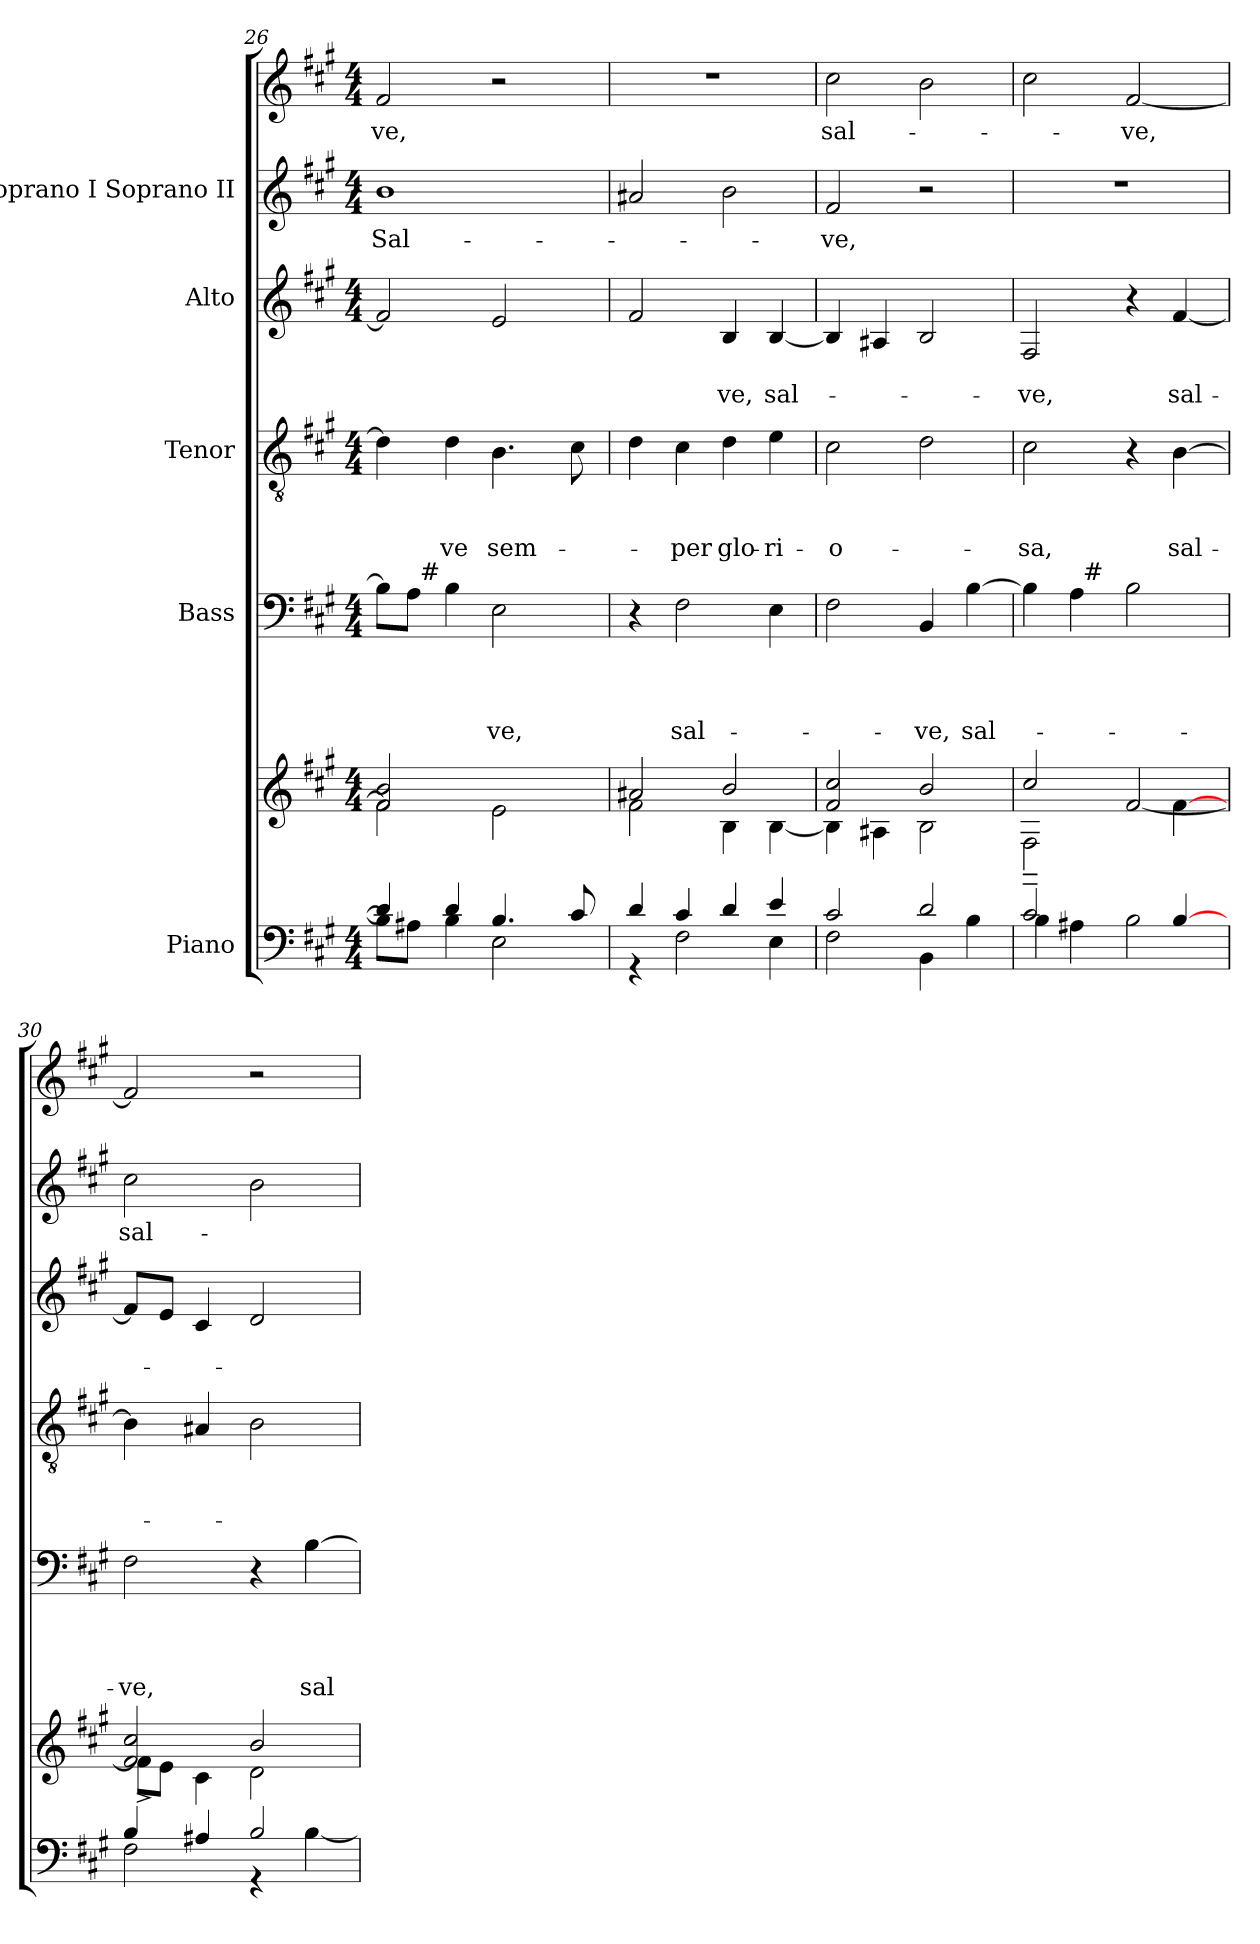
**kern	**kern	**kern	**text	**text	**text	**text	**kern	**text	**text	**text	**kern	**text	**text	**kern	**text	**kern	**text
*part5	*part5	*part4	*part4	*part4	*part4	*part4	*part3	*part3	*part3	*part3	*part2	*part2	*part2	*part1	*part1	*part1	*part1
*staff7	*staff6	*staff5	*staff5	*staff5	*staff5	*staff5	*staff4	*staff4	*staff4	*staff4	*staff3	*staff3	*staff3	*staff2	*staff2	*staff1	*staff1
*I"Piano	*	*I"Bass	*	*	*	*	*I"Tenor	*	*	*	*I"Alto	*	*	*I"Soprano I Soprano II	*	*	*
*clefF4	*clefG2	*clefF4	*	*	*	*	*clefGv2	*	*	*	*clefG2	*	*	*clefG2	*	*clefG2	*
*k[f#c#g#]	*k[f#c#g#]	*k[f#c#g#]	*	*	*	*	*k[f#c#g#]	*	*	*	*k[f#c#g#]	*	*	*k[f#c#g#]	*	*k[f#c#g#]	*
*A:	*A:	*A:	*	*	*	*	*A:	*	*	*	*A:	*	*	*A:	*	*A:	*
*M4/4	*M4/4	*M4/4	*	*	*	*	*M4/4	*	*	*	*M4/4	*	*	*M4/4	*	*M4/4	*
=26	=26	=26	=26	=26	=26	=26	=26	=26	=26	=26	=26	=26	=26	=26	=26	=26	=26
*^	*^	*	*	*	*	*	*	*	*	*	*	*	*	*	*	*	*
!	!	!	!	!	!	!	!	!	!	!	!	!	!	!	!	!	!LO:LY:b	!	!LO:LY:b
*	*	*	*	*^	*	*	*	*	*	*	*	*	*	*	*	*	*	*	*
4d/]	8B\L]	2f#/ 2b/	2f#\]	8B\L]	8ryy	.	.	.	.	4d\]	.	.	.	2f#/]	.	.	1b	Sal-	2f#/	-ve,
.	8A#X\J	.	.	8A\J	32ryy	.	.	.	.	.	.	.	.	.	.	.	.	.	.	.
!	!	!	!	!	!LO:TX:a:t=#	!	!	!	!	!	!	!	!	!	!	!	!	!	!	!
.	.	.	.	.	2ryy	.	.	.	.	.	.	.	.	.	.	.	.	.	.	.
!	!	!	!	!	!	!	!	!	!	!	!	!	!LO:LY:b	!	!	!	!	!	!	!
4d/	4B\	.	.	4B\	.	.	.	.	.	4d\	.	.	-ve	.	.	.	.	.	.	.
!	!	!	!	!	!	!	!	!	!LO:LY:b	!	!	!	!LO:LY:b	!	!	!	!	!	!	!
4.B/	2E\	2ryy	2e\	2E\	.	.	.	.	-ve,	4.B\	.	.	sem-	2e/	.	.	.	.	2r	.
.	.	.	.	.	4ryy	.	.	.	.	.	.	.	.	.	.	.	.	.	.	.
8c#/	.	.	.	.	.	.	.	.	.	8c#\	.	.	.	.	.	.	.	.	.	.
.	.	.	.	.	16.ryy	.	.	.	.	.	.	.	.	.	.	.	.	.	.	.
*	*	*	*	*v	*v	*	*	*	*	*	*	*	*	*	*	*	*	*	*	*
=27	=27	=27	=27	=27	=27	=27	=27	=27	=27	=27	=27	=27	=27	=27	=27	=27	=27	=27	=27
4d/	4rGG	2a#X/	2f#\	4r	.	.	.	.	4d\	.	.	.	2f#/	.	.	2a#X/	.	1r	.
!	!	!	!	!	!	!	!	!LO:LY:b	!	!	!	!LO:LY:b	!	!	!	!	!	!	!
4c#/	2F#\	.	.	2F#\	.	.	.	sal-	4c#\	.	.	-per	.	.	.	.	.	.	.
!	!	!	!	!	!	!	!	!	!	!	!	!LO:LY:b	!	!	!LO:LY:b	!	!	!	!
4d/	.	2b/	4B\	.	.	.	.	.	4d\	.	.	glo-	4B/	.	-ve,	2b\	.	.	.
!	!	!	!	!	!	!	!	!	!	!	!	!LO:LY:b	!	!	!LO:LY:b	!	!	!	!
4e/	4E\	.	[<4B\	4E\	.	.	.	.	4e\	.	.	-ri-	[<4B/	.	sal-	.	.	.	.
=28	=28	=28	=28	=28	=28	=28	=28	=28	=28	=28	=28	=28	=28	=28	=28	=28	=28	=28	=28
!	!	!	!	!	!	!	!	!	!	!	!	!LO:LY:b	!	!	!	!	!LO:LY:b	!	!LO:LY:b
2c#/	2F#\	2f#/ 2cc#/	4B\]	2F#\	.	.	.	.	2c#\	.	.	-o-	4B/]	.	.	2f#/	-ve,	2cc#\	-sal-
.	.	.	4A#X\	.	.	.	.	.	.	.	.	.	4A#X/	.	.	.	.	.	.
!	!	!	!	!	!	!	!	!LO:LY:b	!	!	!	!	!	!	!	!	!	!	!
2d/	4BB\	2b/	2B\	4BB/	.	.	.	-ve,	2d\	.	.	.	2B/	.	.	2r	.	2b\	.
!	!	!	!	!	!	!	!	!LO:LY:b	!	!	!	!	!	!	!	!	!	!	!
.	4B\	.	.	[>4B\	.	.	.	sal-	.	.	.	.	.	.	.	.	.	.	.
=29	=29	=29	=29	=29	=29	=29	=29	=29	=29	=29	=29	=29	=29	=29	=29	=29	=29	=29	=29
*	*^	*	*^	*	*	*	*	*	*	*	*	*	*	*	*	*	*	*	*
!	!	!	!	!	!	!	!	!	!	!	!	!	!	!LO:LY:b	!	!	!LO:LY:b	!	!	!	!
*	*	*	*	*	*	*^	*	*	*	*	*	*	*	*	*	*	*	*	*	*	*
2c#~>/	4B\	2.ryy	2cc#/	2F#~<\	2.ryy	4B\]	4ryy	.	.	.	.	2c#\	.	.	-sa,	2F#/	.	-ve,	1r	.	2cc#\	.
.	4A#X\	.	.	.	.	4A\	32ryy	.	.	.	.	.	.	.	.	.	.	.	.	.	.	.
!	!	!	!	!	!	!	!LO:TX:a:t=#	!	!	!	!	!	!	!	!	!	!	!	!	!	!	!
.	.	.	.	.	.	.	2ryy	.	.	.	.	.	.	.	.	.	.	.	.	.	.	.
!	!	!	!	!	!	!	!	!	!	!	!	!	!	!	!	!	!	!	!	!	!	!LO:LY:b
2ryy	2B\	.	2ryy	[>2f#/	.	2B\	.	.	.	.	.	4r	.	.	.	4r	.	.	.	.	[<2f#/	ve,
!	!	!	!	!	!	!	!	!	!	!	!	!	!	!	!LO:LY:b	!	!	!LO:LY:b	!	!	!	!
.	.	[>4B/	.	.	[<4f#\	.	.	.	.	.	.	[>4B\	.	.	sal-	[<4f#/	.	sal-	.	.	.	.
.	.	.	.	.	.	.	8..ryy	.	.	.	.	.	.	.	.	.	.	.	.	.	.	.
=30	=30	=30	=30	=30	=30	=30	=30	=30	=30	=30	=30	=30	=30	=30	=30	=30	=30	=30	=30	=30	=30	=30
!	!	!	!	!	!	!	!	!	!	!	!LO:LY:b	!	!	!	!	!	!	!	!	!LO:LY:b	!	!
*	*v	*v	*	*	*	*v	*v	*	*	*	*	*	*	*	*	*	*	*	*	*	*	*
*	*	*	*v	*v	*	*	*	*	*	*	*	*	*	*	*	*	*	*	*	*
4B/	2F#\	2f#/ 2cc#/	8f#^<\L]	2F#\	.	.	.	-ve,	4B\]	.	.	.	8f#/L]	.	.	2cc#\	sal-	2f#/]	.
.	.	.	8e\J	.	.	.	.	.	.	.	.	.	8e/J	.	.	.	.	.	.
4A#X/	.	.	4c#\	.	.	.	.	.	4A#X/	.	.	.	4c#/	.	.	.	.	.	.
2B/	4rGG	2b/	2d\	4r	.	.	.	.	2B\	.	.	.	2d/	.	.	2b\	.	2r	.
!	!	!	!	!	!	!	!	!LO:LY:b	!	!	!	!	!	!	!	!	!	!	!
.	[<4B\	.	.	[>4B\	.	.	.	sal-	.	.	.	.	.	.	.	.	.	.	.
*v	*v	*	*	*	*	*	*	*	*	*	*	*	*	*	*	*	*	*	*
*	*v	*v	*	*	*	*	*	*	*	*	*	*	*	*	*	*	*	*
=	=	=	=	=	=	=	=	=	=	=	=	=	=	=	=	=	=
*-	*-	*-	*-	*-	*-	*-	*-	*-	*-	*-	*-	*-	*-	*-	*-	*-	*-
